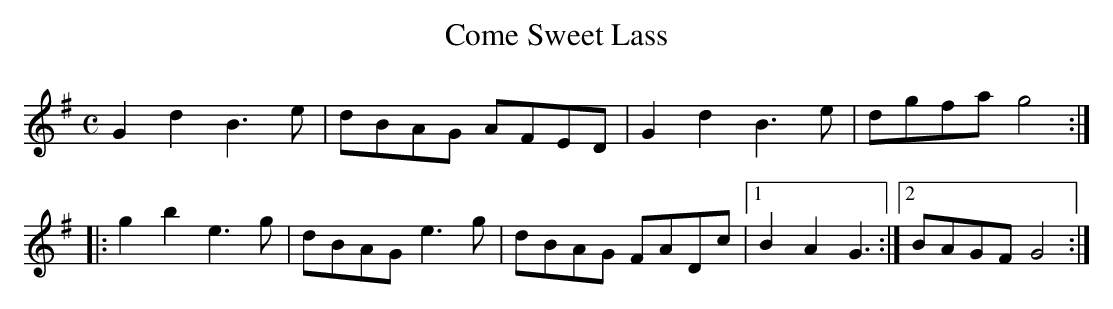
X:1
T:Come Sweet Lass
M:C
L:1/8
K:G
G2d2B3e|dBAG AFED|G2 d2 B3e|dgfa g4:|
|:g2b2 e3g|dBAG e3g|dBAG FADc|1 B2A2 G3:|2 BAGF G4:|]
